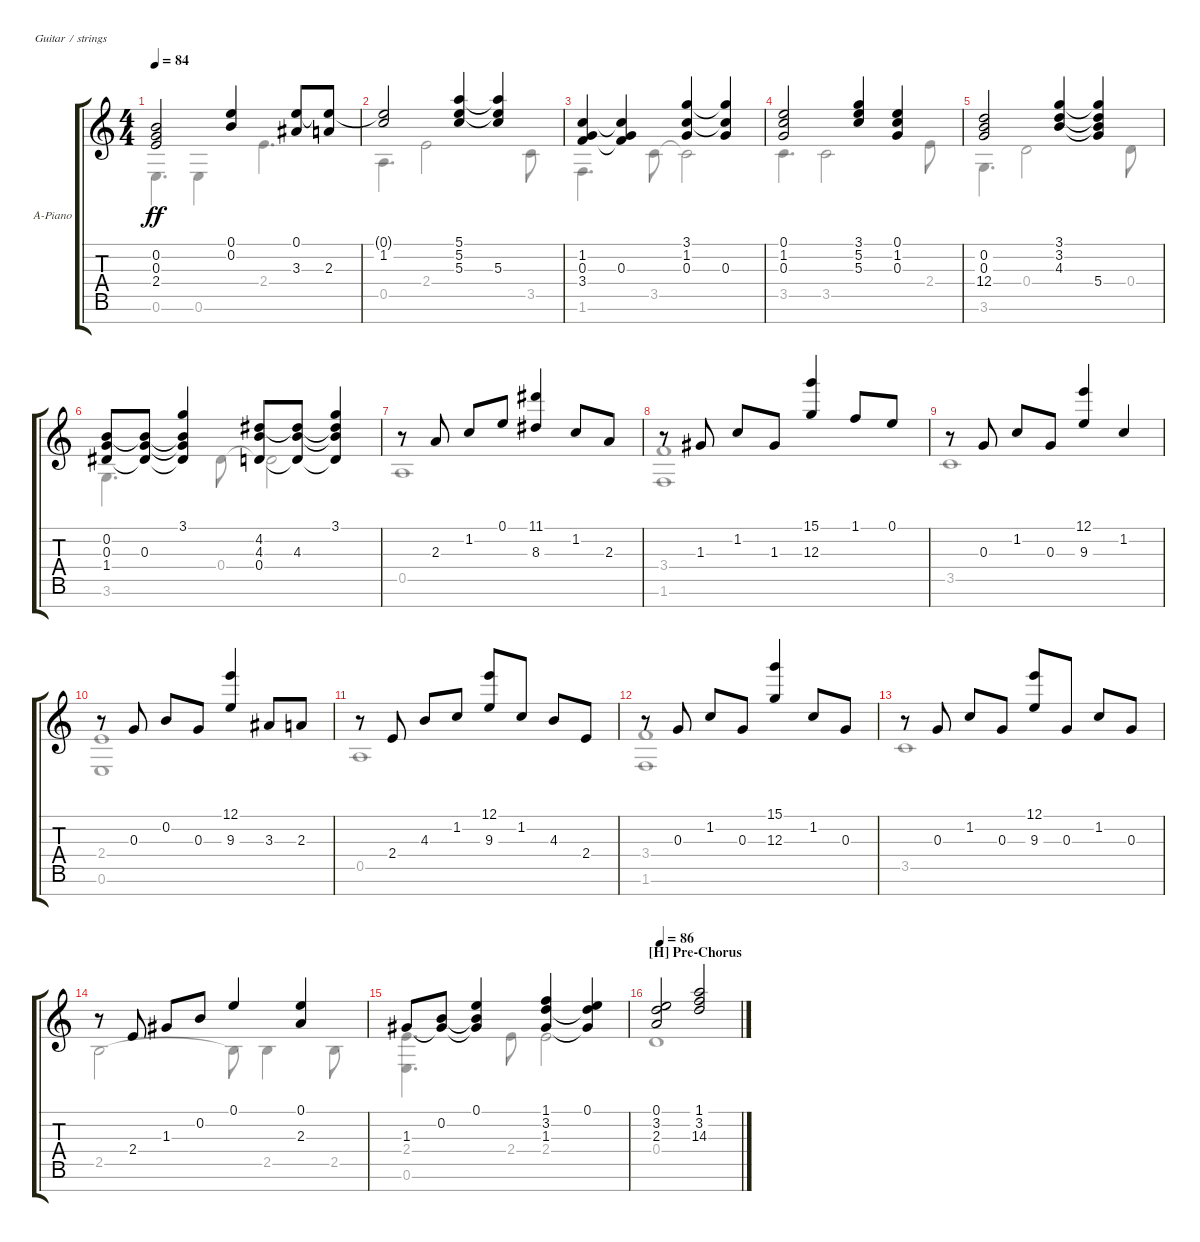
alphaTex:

\defaultSystemsLayout 4
\bracketExtendMode groupsimilarinstruments
\firstSystemTrackNameOrientation horizontal
\otherSystemsTrackNameOrientation horizontal
\track ("Acoustic Piano" "A-Piano") {instrument electricguitarclean}
\staff {score tabs}
\tuning (E4 B3 G3 D3 A2 E2 B1)
\voice
\ts (4 4)
\tempo 84
\clef g2
\ks c
(0.2 0.3 2.4).2{dy ff} (0.2 0.1).4 (0.1 3.3).8 (2.3 0.1{t}).8 |
(0.1{t} 1.2).2 (5.1 5.2 5.3).4 (5.3 5.2{t} 5.1{t}).4 |
(1.2 0.3 3.4).4 (3.4{t} 0.3 1.2{t}).4 (3.1 1.2 0.3).4 (0.3 1.2{t} 3.1{t}).4 |
(0.1 1.2 0.3).2 (5.3 5.2 3.1).4 (0.1 1.2 0.3).4 |
(0.3 12.4 0.2).2 (3.1 3.2 4.3).4 (5.4 4.3{t} 3.2{t} 3.1{t}).4 |
(0.2 0.3 1.4).8 (1.4{t} 0.3 0.2{t}).8 (3.1 0.2{t} 0.3{t} 1.4{t}).4 (0.4 4.3 4.2).8 (4.3 4.2{t} 0.4{t}).8 (3.1 4.2{t} 4.3{t} 0.4{t}).4 |
r.8 2.3.8 1.2.8 0.1.8 (11.1 8.3).4 1.2.8 2.3.8 |
r.8 1.3.8 1.2.8 1.3.8 (12.3 15.1).4 1.1.8 0.1.8 |
r.8 0.3.8 1.2.8 0.3.8 (9.3 12.1).4 1.2.4 |
r.8 0.3.8 0.2.8 0.3.8 (9.3 12.1).4 3.3.8 2.3.8 |
r.8 2.4.8 4.3.8 1.2.8 (12.1 9.3).8 1.2.8 4.3.8 2.4.8 |
r.8 0.3.8 1.2.8 0.3.8 (12.3 15.1).4 1.2.8 0.3.8 |
r.8 0.3.8 1.2.8 0.3.8 (9.3 12.1).8 0.3.8 1.2.8 0.3.8 |
r.8 2.4.8 1.3.8 0.2.8 0.1.4 (0.1 2.3).4 |
1.3.8 (0.2 1.3{t}).8 (0.1 0.2{t} 1.3{t}).4 (1.3 3.2 1.1).4 (0.1 3.2{t} 1.3{t}).4 |
\section ("H" "Pre-Chorus")
\tempo 86
(0.1 3.2 2.3).2 (14.3 3.2 1.1).2
\voice
\clef g2
\ottava regular
\simile none
\ks c
0.6.4{d dy ff} 0.6.4 2.4.4{d} |
0.5.4{d} 2.4.2 3.5.8 |
1.6.4{d} 3.5.8 3.5{t}.2 |
3.5.4{d} 3.5.2 2.4.8 |
3.6.4{d} 0.4.2 0.4.8 |
3.6.4{d} 0.4.8 0.4{t}.2 |
0.5.1 |
(1.6 3.4).1 |
3.5.1 |
(0.6 2.4).1 |
0.5.1 |
(1.6 3.4).1 |
3.5.1 |
2.5.2 2.5{t}.8 2.5.4 2.5.8 |
(0.6 2.4).4{d} 2.4.8 2.4.2 |
0.4.1
